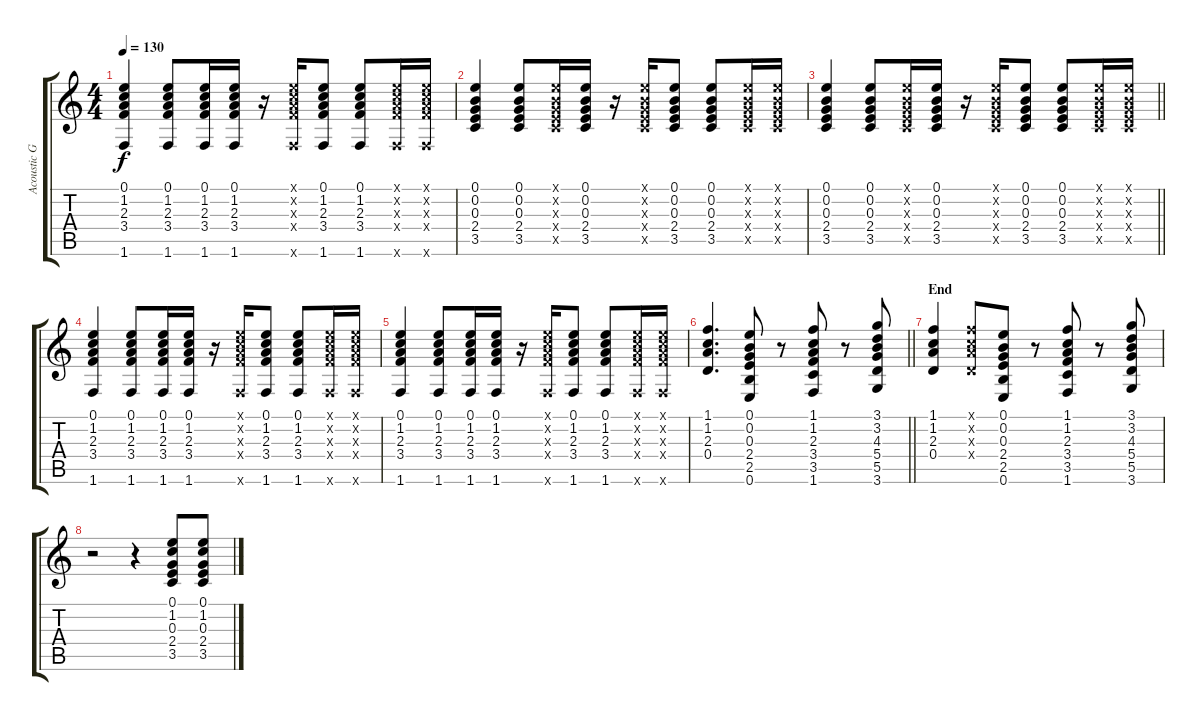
\track ("Acoustic Guitar" "Acoustic G") {instrument acousticguitarsteel}
\staff {score tabs}
\tuning (E4 B3 G3 D3 A2 E2) {hide}
\ts (4 4)
\tempo 130
\clef g2
\ks c
(0.1 1.2 2.3 3.4 1.6).4{dy f} (0.1 1.2 2.3 3.4 1.6).8 (0.1 1.2 2.3 3.4 1.6).16 (0.1 1.2 2.3 3.4 1.6).16 r.16 (0.1{x} 1.2{x} 2.3{x} 3.4{x} 1.6{x}).16 (0.1 1.2 2.3 3.4 1.6).8 (0.1 1.2 2.3 3.4 1.6).8 (0.1{x} 1.2{x} 2.3{x} 3.4{x} 1.6{x}).16 (0.1{x} 1.2{x} 2.3{x} 3.4{x} 1.6{x}).16 |
(0.1 0.2 0.3 2.4 3.5).4 (0.1 0.2 0.3 2.4 3.5).8 (0.1{x} 0.2{x} 0.3{x} 2.4{x} 3.5{x}).16 (0.1 0.2 0.3 2.4 3.5).16 r.16 (0.1{x} 0.2{x} 0.3{x} 2.4{x} 3.5{x}).16 (0.1 0.2 0.3 2.4 3.5).8 (0.1 0.2 0.3 2.4 3.5).8 (0.1{x} 0.2{x} 0.3{x} 2.4{x} 3.5{x}).16 (0.1{x} 0.2{x} 0.3{x} 2.4{x} 3.5{x}).16 |
\barLineRight lightlight
(0.1 0.2 0.3 2.4 3.5).4 (0.1 0.2 0.3 2.4 3.5).8 (0.1{x} 0.2{x} 0.3{x} 2.4{x} 3.5{x}).16 (0.1 0.2 0.3 2.4 3.5).16 r.16 (0.1{x} 0.2{x} 0.3{x} 2.4{x} 3.5{x}).16 (0.1 0.2 0.3 2.4 3.5).8 (0.1 0.2 0.3 2.4 3.5).8 (0.1{x} 0.2{x} 0.3{x} 2.4{x} 3.5{x}).16 (0.1{x} 0.2{x} 0.3{x} 2.4{x} 3.5{x}).16 |
(0.1 1.2 2.3 3.4 1.6).4 (0.1 1.2 2.3 3.4 1.6).8 (0.1 1.2 2.3 3.4 1.6).16 (0.1 1.2 2.3 3.4 1.6).16 r.16 (0.1{x} 1.2{x} 2.3{x} 3.4{x} 1.6{x}).16 (0.1 1.2 2.3 3.4 1.6).8 (0.1 1.2 2.3 3.4 1.6).8 (0.1{x} 1.2{x} 2.3{x} 3.4{x} 1.6{x}).16 (0.1{x} 1.2{x} 2.3{x} 3.4{x} 1.6{x}).16 |
(0.1 1.2 2.3 3.4 1.6).4 (0.1 1.2 2.3 3.4 1.6).8 (0.1 1.2 2.3 3.4 1.6).16 (0.1 1.2 2.3 3.4 1.6).16 r.16 (0.1{x} 1.2{x} 2.3{x} 3.4{x} 1.6{x}).16 (0.1 1.2 2.3 3.4 1.6).8 (0.1 1.2 2.3 3.4 1.6).8 (0.1{x} 1.2{x} 2.3{x} 3.4{x} 1.6{x}).16 (0.1{x} 1.2{x} 2.3{x} 3.4{x} 1.6{x}).16 |
\barLineRight lightlight
(1.1 1.2 2.3 0.4).4{d} (0.1 0.2 0.3 2.4 2.5 0.6).8 r.8 (1.1 1.2 2.3 3.4 3.5 1.6).8 r.8 (3.1 3.2 4.3 5.4 5.5 3.6).8 |
\section ("" "End")
(1.1 1.2 2.3 0.4).4 (1.1{x} 1.2{x} 2.3{x} 0.4{x}).8 (0.1 0.2 0.3 2.4 2.5 0.6).8 r.8 (1.1 1.2 2.3 3.4 3.5 1.6).8 r.8 (3.1 3.2 4.3 5.4 5.5 3.6).8 |
r.2 r.4 (0.1 1.2 0.3 2.4 3.5).8 (0.1 1.2 0.3 2.4 3.5).8
